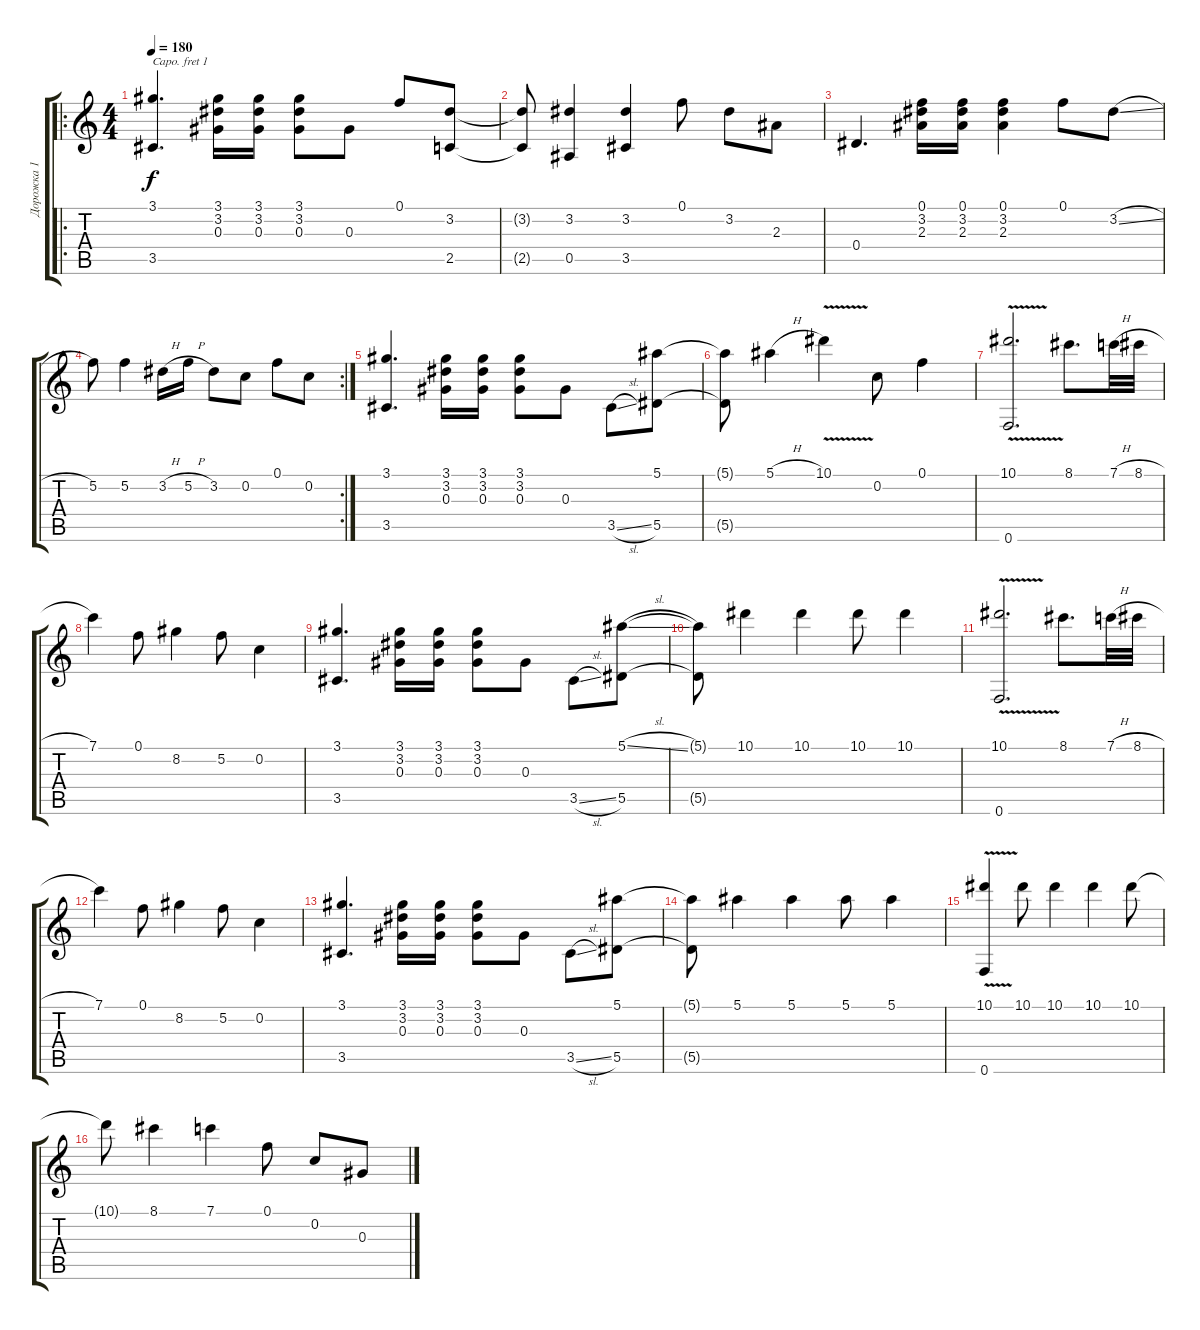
\track ("Дорожка 1" "Дорожка 1") {instrument acousticguitarsteel}
\staff {score tabs}
\capo 1
\tuning (E4 B3 G3 D3 A2 E2) {hide}
\ro
\ts (4 4)
\tempo 180
\clef g2
\ks c
(3.1 3.5).4{d dy f} (3.1 3.2 0.3).16 (3.1 3.2 0.3).16 (3.1 3.2 0.3).8 0.3.8 0.1.8 (3.2 2.5).8 |
(3.2{t} 2.5{t}).8 (3.2 0.5).4 (3.2 3.5).4 0.1.8 3.2.8 2.3.8 |
0.4.4{d} (0.1 3.2 2.3).16 (0.1 3.2 2.3).16 (0.1 3.2 2.3).4 0.1.8 3.2{sl}.8 |
\rc 2
5.2.8 5.2.4 3.2{h}.16 5.2{h}.16 3.2.8 0.2.8 0.1.8 0.2.8 |
(3.1 3.5).4{d} (3.1 3.2 0.3).16 (3.1 3.2 0.3).16 (3.1 3.2 0.3).8 0.3.8 3.5{sl}.8 (5.1 5.5).8 |
(5.1{t} 5.5{t}).8 5.1{h}.4 10.1{v}.4 0.2.8 0.1.4 |
(10.1{v} 0.6).2{d} 8.1.8{d} 7.1{h}.32 8.1{h}.32 |
7.1.4 0.1.8 8.2.4 5.2.8 0.2.4 |
(3.1 3.5).4{d} (3.1 3.2 0.3).16 (3.1 3.2 0.3).16 (3.1 3.2 0.3).8 0.3.8 3.5{sl}.8 (5.1{sl} 5.5).8 |
(5.1{t} 5.5{t}).8 10.1.4 10.1.4 10.1.8 10.1.4 |
(10.1{v} 0.6).2{d} 8.1.8{d} 7.1{h}.32 8.1{h}.32 |
7.1.4 0.1.8 8.2.4 5.2.8 0.2.4 |
(3.1 3.5).4{d} (3.1 3.2 0.3).16 (3.1 3.2 0.3).16 (3.1 3.2 0.3).8 0.3.8 3.5{sl}.8 (5.1 5.5).8 |
(5.1{t} 5.5{t}).8 5.1.4 5.1.4 5.1.8 5.1.4 |
(10.1{v} 0.6).4 10.1.8 10.1.4 10.1.4 10.1.8 |
10.1{t}.8 8.1.4 7.1.4 0.1.8 0.2.8 0.3.8
